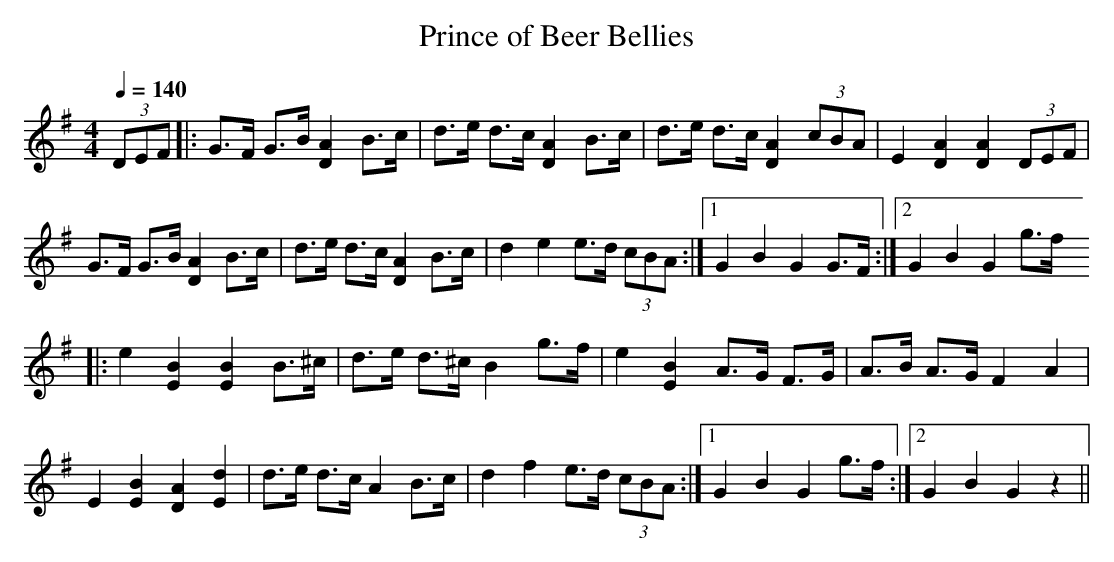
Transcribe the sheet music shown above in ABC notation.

X:1
T: Prince of Beer Bellies
M: 4/4
K: G
Q: 1/4=140
L:1/8
(3 DEF   \
|: G>F  G>B [A2D2] B>c | d>e d>c [A2D2] B>c | \
 d>e d>c [A2D2] (3cBA | E2 [A2D2] [A2D2] (3 DEF |
 G>F G>B [A2D2] B>c | d>e d>c [A2D2] B>c | \
  d2 e2 e>d (3 cBA :|1  G2 B2 G2 G>F :|2  G2 B2 G2 g>f
|:  e2 [B2E2] [B2E2] B>^c | d>e d>^c B2 g>f | \
  e2 [B2E2] A>G F>G | A>B A>G F2 A2 |
  E2 [B2E2] [A2D2] [d2E2] | d>e d>c A2 B>c | \
  d2 f2 e>d (3 cBA  :|1 G2 B2 G2 g>f :|2  G2 B2 G2 z2 ||
